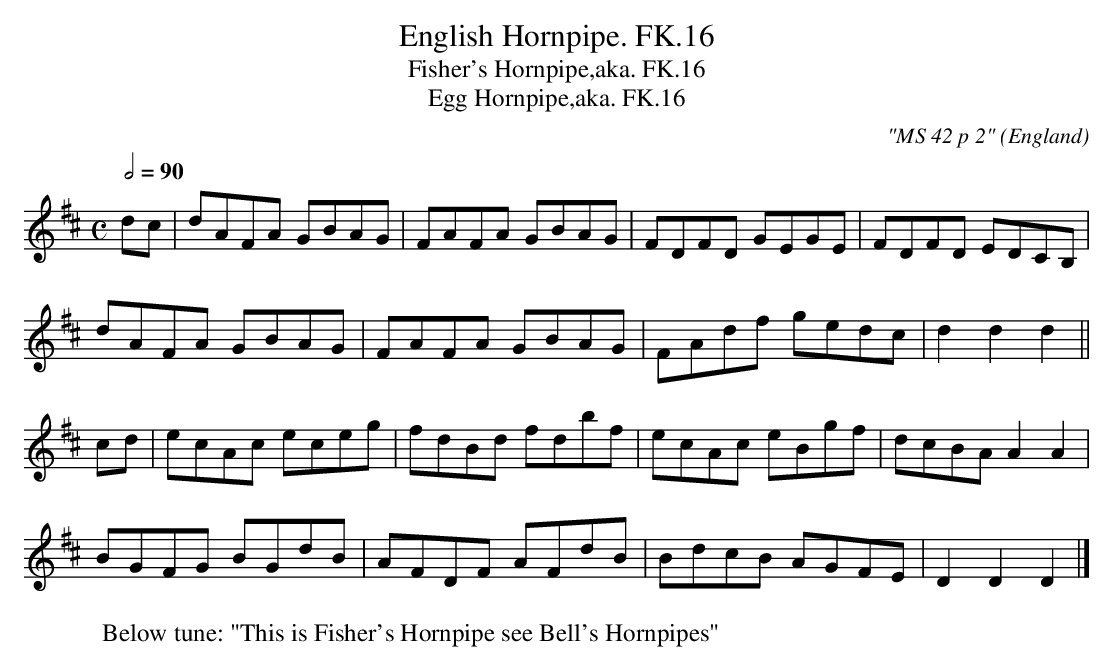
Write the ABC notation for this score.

X:1
T:English Hornpipe. FK.16
T:Fisher's Hornpipe,aka. FK.16
T:Egg Hornpipe,aka. FK.16
C:"MS 42 p 2"
L:1/8
M:C
O:England
Q:1/2=90
K:D
dc | dAFA GBAG | FAFA GBAG | FDFD GEGE | FDFD EDCB, |!
dAFA GBAG | FAFA GBAG | FAdf gedc | d2 d2 d2 ||!
cd | ecAc eceg | fdBd fdbf | ecAc eBgf |dcBA A2 A2 |!
BGFG BGdB | AFDF AFdB | BdcB AGFE | D2 D2 D2 |]
W:Below tune: "This is Fisher's Hornpipe see Bell's Hornpipes"
